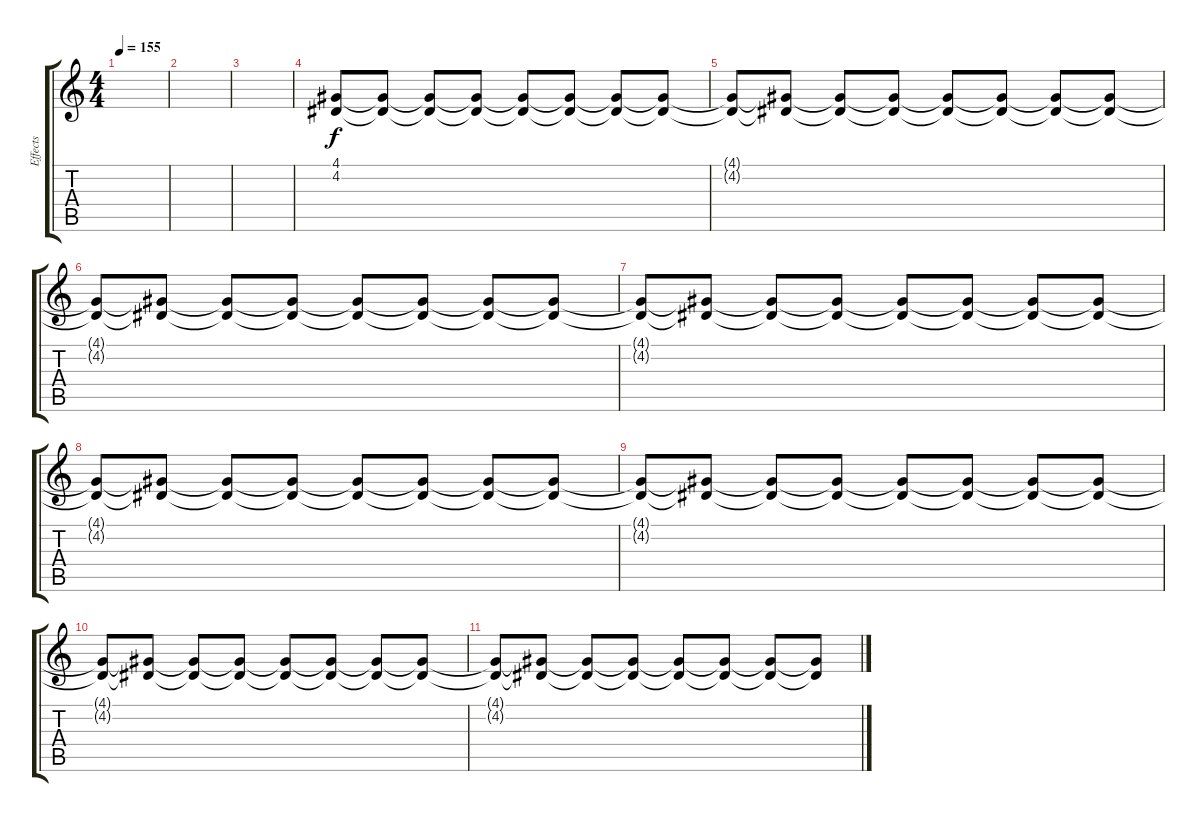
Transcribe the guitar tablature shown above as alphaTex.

\track ("Effects" "Effects") {instrument helicopter}
\staff {score tabs}
\tuning (E4 B3 G3 D3 A2 E2) {hide}
\ts (4 4)
\tempo 155
\clef g2
\ks c
|
|
|
(4.1 4.2).8{volume 3 balance 0} (4.1{t} 4.2{t}).8{balance 1} (4.1{t} 4.2{t}).8{balance 2} (4.1{t} 4.2{t}).8{balance 3} (4.1{t} 4.2{t}).8{balance 4} (4.1{t} 4.2{t}).8{balance 5} (4.1{t} 4.2{t}).8{balance 6} (4.1{t} 4.2{t}).8{balance 7} |
(4.1{t} 4.2{t}).8{balance 8} (4.1{t} 4.2{t}).8{balance 9} (4.1{t} 4.2{t}).8{balance 10} (4.1{t} 4.2{t}).8{balance 11} (4.1{t} 4.2{t}).8{balance 12} (4.1{t} 4.2{t}).8{balance 13} (4.1{t} 4.2{t}).8{balance 14} (4.1{t} 4.2{t}).8{balance 15} |
(4.1{t} 4.2{t}).8{balance 16} (4.1{t} 4.2{t}).8{balance 15} (4.1{t} 4.2{t}).8{balance 14} (4.1{t} 4.2{t}).8{balance 13} (4.1{t} 4.2{t}).8{balance 12} (4.1{t} 4.2{t}).8{balance 11} (4.1{t} 4.2{t}).8{balance 10} (4.1{t} 4.2{t}).8{balance 9} |
(4.1{t} 4.2{t}).8{balance 8} (4.1{t} 4.2{t}).8{balance 7} (4.1{t} 4.2{t}).8{balance 6} (4.1{t} 4.2{t}).8{balance 5} (4.1{t} 4.2{t}).8{balance 4} (4.1{t} 4.2{t}).8{balance 3} (4.1{t} 4.2{t}).8{balance 2} (4.1{t} 4.2{t}).8{balance 1} |
(4.1{t} 4.2{t}).8{volume 3 balance 0} (4.1{t} 4.2{t}).8{balance 1} (4.1{t} 4.2{t}).8{balance 2} (4.1{t} 4.2{t}).8{balance 3} (4.1{t} 4.2{t}).8{balance 4} (4.1{t} 4.2{t}).8{balance 5} (4.1{t} 4.2{t}).8{balance 6} (4.1{t} 4.2{t}).8{balance 7} |
(4.1{t} 4.2{t}).8{balance 8} (4.1{t} 4.2{t}).8{balance 9} (4.1{t} 4.2{t}).8{balance 10} (4.1{t} 4.2{t}).8{balance 11} (4.1{t} 4.2{t}).8{balance 12} (4.1{t} 4.2{t}).8{balance 13} (4.1{t} 4.2{t}).8{balance 14} (4.1{t} 4.2{t}).8{balance 15} |
(4.1{t} 4.2{t}).8{balance 16} (4.1{t} 4.2{t}).8{balance 15} (4.1{t} 4.2{t}).8{balance 14} (4.1{t} 4.2{t}).8{balance 13} (4.1{t} 4.2{t}).8{balance 12} (4.1{t} 4.2{t}).8{balance 11} (4.1{t} 4.2{t}).8{balance 10} (4.1{t} 4.2{t}).8{balance 9} |
(4.1{t} 4.2{t}).8{volume 0 balance 8} (4.1{t} 4.2{t}).8{balance 7} (4.1{t} 4.2{t}).8{balance 6} (4.1{t} 4.2{t}).8{balance 5} (4.1{t} 4.2{t}).8{balance 4} (4.1{t} 4.2{t}).8{balance 3} (4.1{t} 4.2{t}).8{balance 2} (4.1{t} 4.2{t}).8{balance 1}
